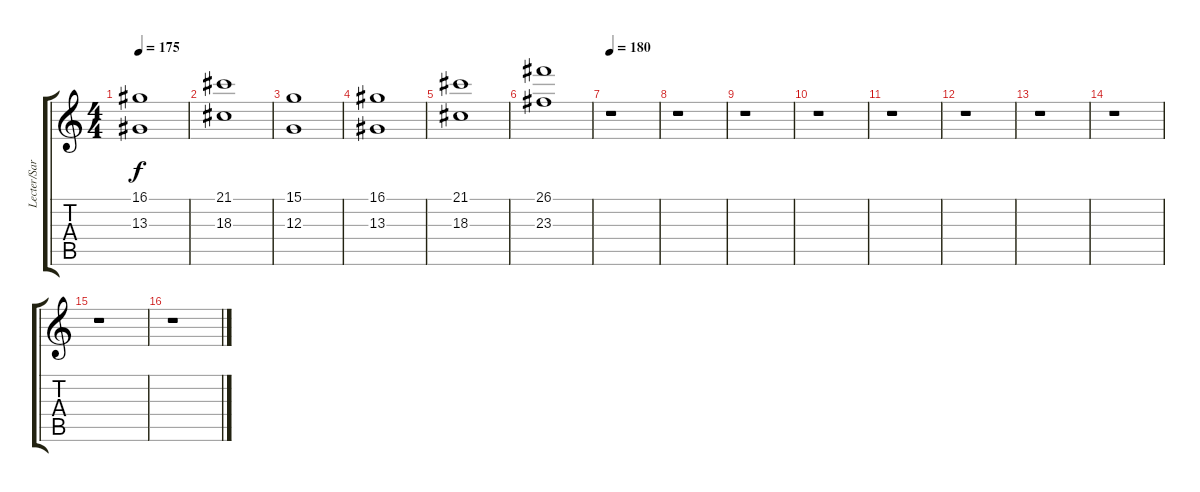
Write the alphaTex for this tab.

\track ("Lecter/Sarah (Keyb/Choir)" "Lecter/Sar") {instrument pad4choir}
\staff {score tabs}
\tuning (E4 B3 G3 D3 A2 D2) {hide}
\ts (4 4)
\tempo 175
\clef g2
\ks c
(16.1{t} 13.3{t}).1{dy f} |
(21.1 18.3).1 |
(15.1 12.3).1 |
(16.1 13.3).1 |
(21.1 18.3).1 |
(26.1 23.3).1 |
\tempo 180
r.1 |
r.1 |
r.1 |
r.1 |
r.1 |
r.1 |
r.1 |
r.1 |
r.1 |
r.1
